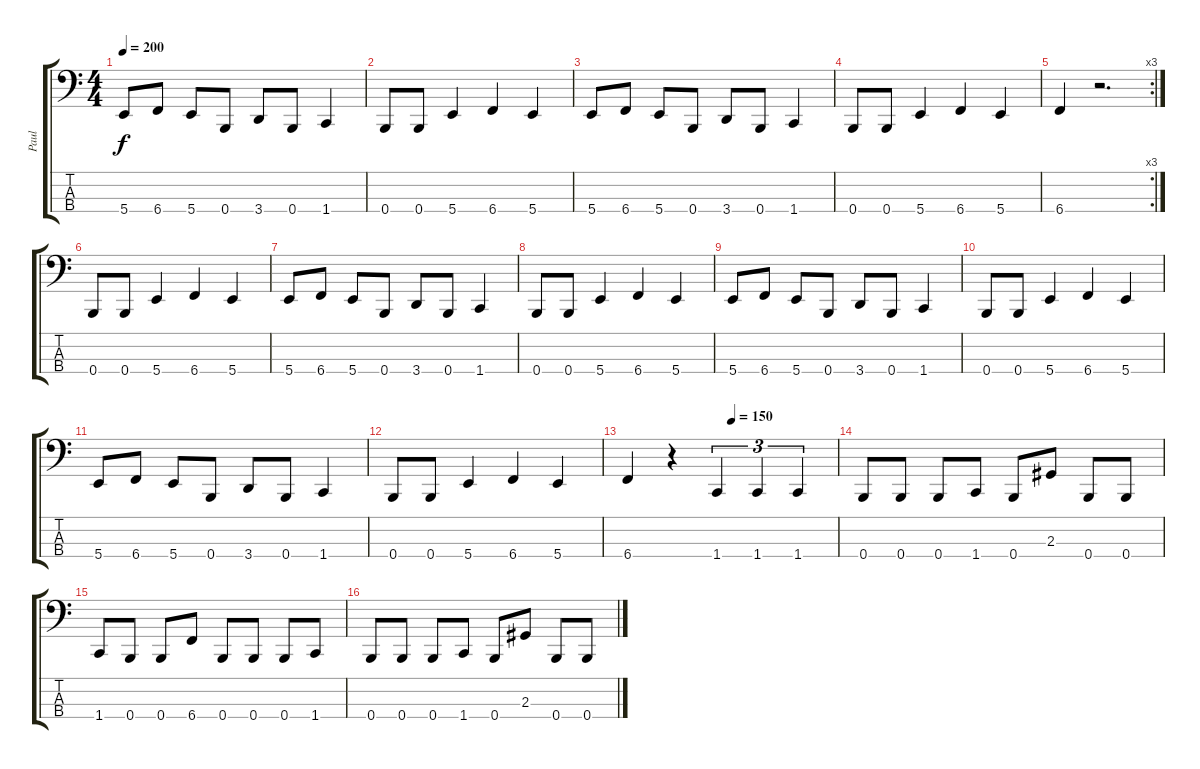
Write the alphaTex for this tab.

\track ("Paul" "Paul") {instrument electricbasspick}
\staff {score tabs}
\tuning (E2 B1 Gb1 B0) {hide}
\ts (4 4)
\tempo 200
\clef f4
\ks c
5.4.8{dy f} 6.4.8 5.4.8 0.4.8 3.4.8 0.4.8 1.4.4 |
0.4.8 0.4.8 5.4.4 6.4.4 5.4.4 |
5.4.8 6.4.8 5.4.8 0.4.8 3.4.8 0.4.8 1.4.4 |
0.4.8 0.4.8 5.4.4 6.4.4 5.4.4 |
\rc 3
6.4.4 r.2{d} |
0.4.8 0.4.8 5.4.4 6.4.4 5.4.4 |
5.4.8 6.4.8 5.4.8 0.4.8 3.4.8 0.4.8 1.4.4 |
0.4.8 0.4.8 5.4.4 6.4.4 5.4.4 |
5.4.8 6.4.8 5.4.8 0.4.8 3.4.8 0.4.8 1.4.4 |
0.4.8 0.4.8 5.4.4 6.4.4 5.4.4 |
5.4.8 6.4.8 5.4.8 0.4.8 3.4.8 0.4.8 1.4.4 |
0.4.8 0.4.8 5.4.4 6.4.4 5.4.4 |
\tempo (150 0.5)
6.4.4 r.4 1.4.4{tu (3 2)} 1.4.4{tu (3 2)} 1.4.4{tu (3 2)} |
0.4.8 0.4.8 0.4.8 1.4.8 0.4.8 2.3.8 0.4.8 0.4.8 |
1.4.8 0.4.8 0.4.8 6.4.8 0.4.8 0.4.8 0.4.8 1.4.8 |
0.4.8 0.4.8 0.4.8 1.4.8 0.4.8 2.3.8 0.4.8 0.4.8
